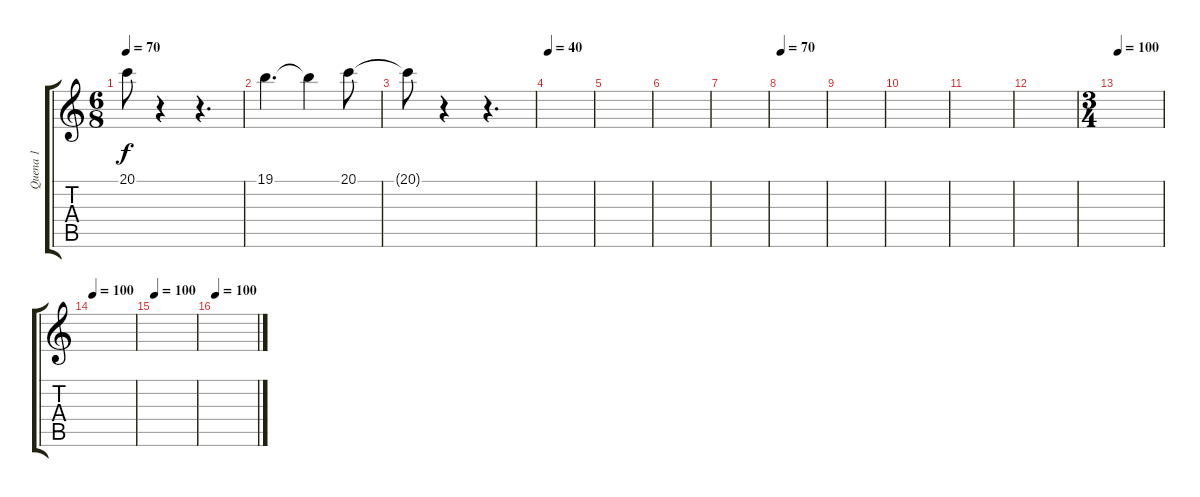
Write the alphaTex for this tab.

\track ("Quena 1" "Quena 1") {instrument piccolo}
\staff {score tabs}
\tuning (E4 B3 G3 D3 A2 E2) {hide}
\ts (6 8)
\tempo 70
\clef g2
\ks c
20.1{t}.8{dy f} r.4 r.4{d} |
19.1.4{d} 19.1{t}.4 20.1.8 |
20.1{t}.8 r.4 r.4{d} |
\tempo 40
|
|
|
|
\tempo 70
|
|
|
|
|
\ts (3 4)
\tempo 100
|
\tempo 100
|
\tempo 100
|
\tempo 100
